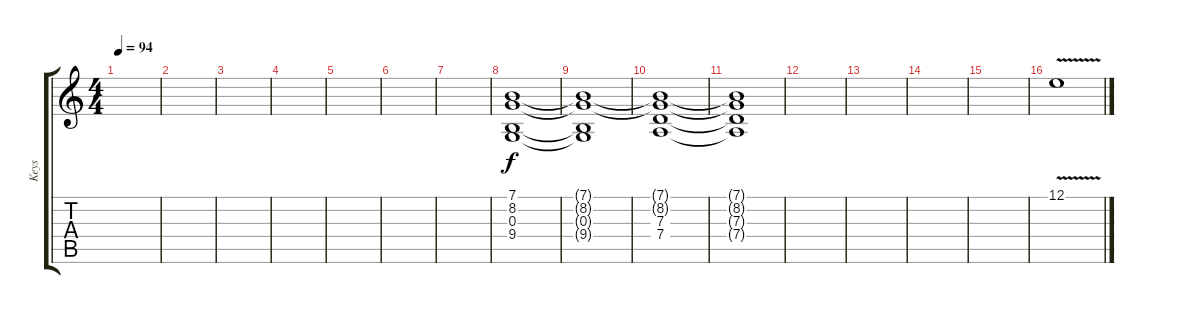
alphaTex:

\track ("Keys" "Keys") {instrument flute}
\staff {score tabs}
\tuning (E4 B3 G3 D3 A2 E2) {hide}
\ts (4 4)
\tempo 94
\clef g2
\ks c
|
|
|
|
|
|
|
(7.1 8.2 0.3 9.4).1 |
(7.1{t} 8.2{t} 0.3{t} 9.4{t}).1 |
(7.1{t} 8.2{t} 7.3 7.4).1 |
(7.1{t} 8.2{t} 7.3{t} 7.4{t}).1 |
|
|
|
|
12.1{v}.1{volume 10 instrument choiraahs}
